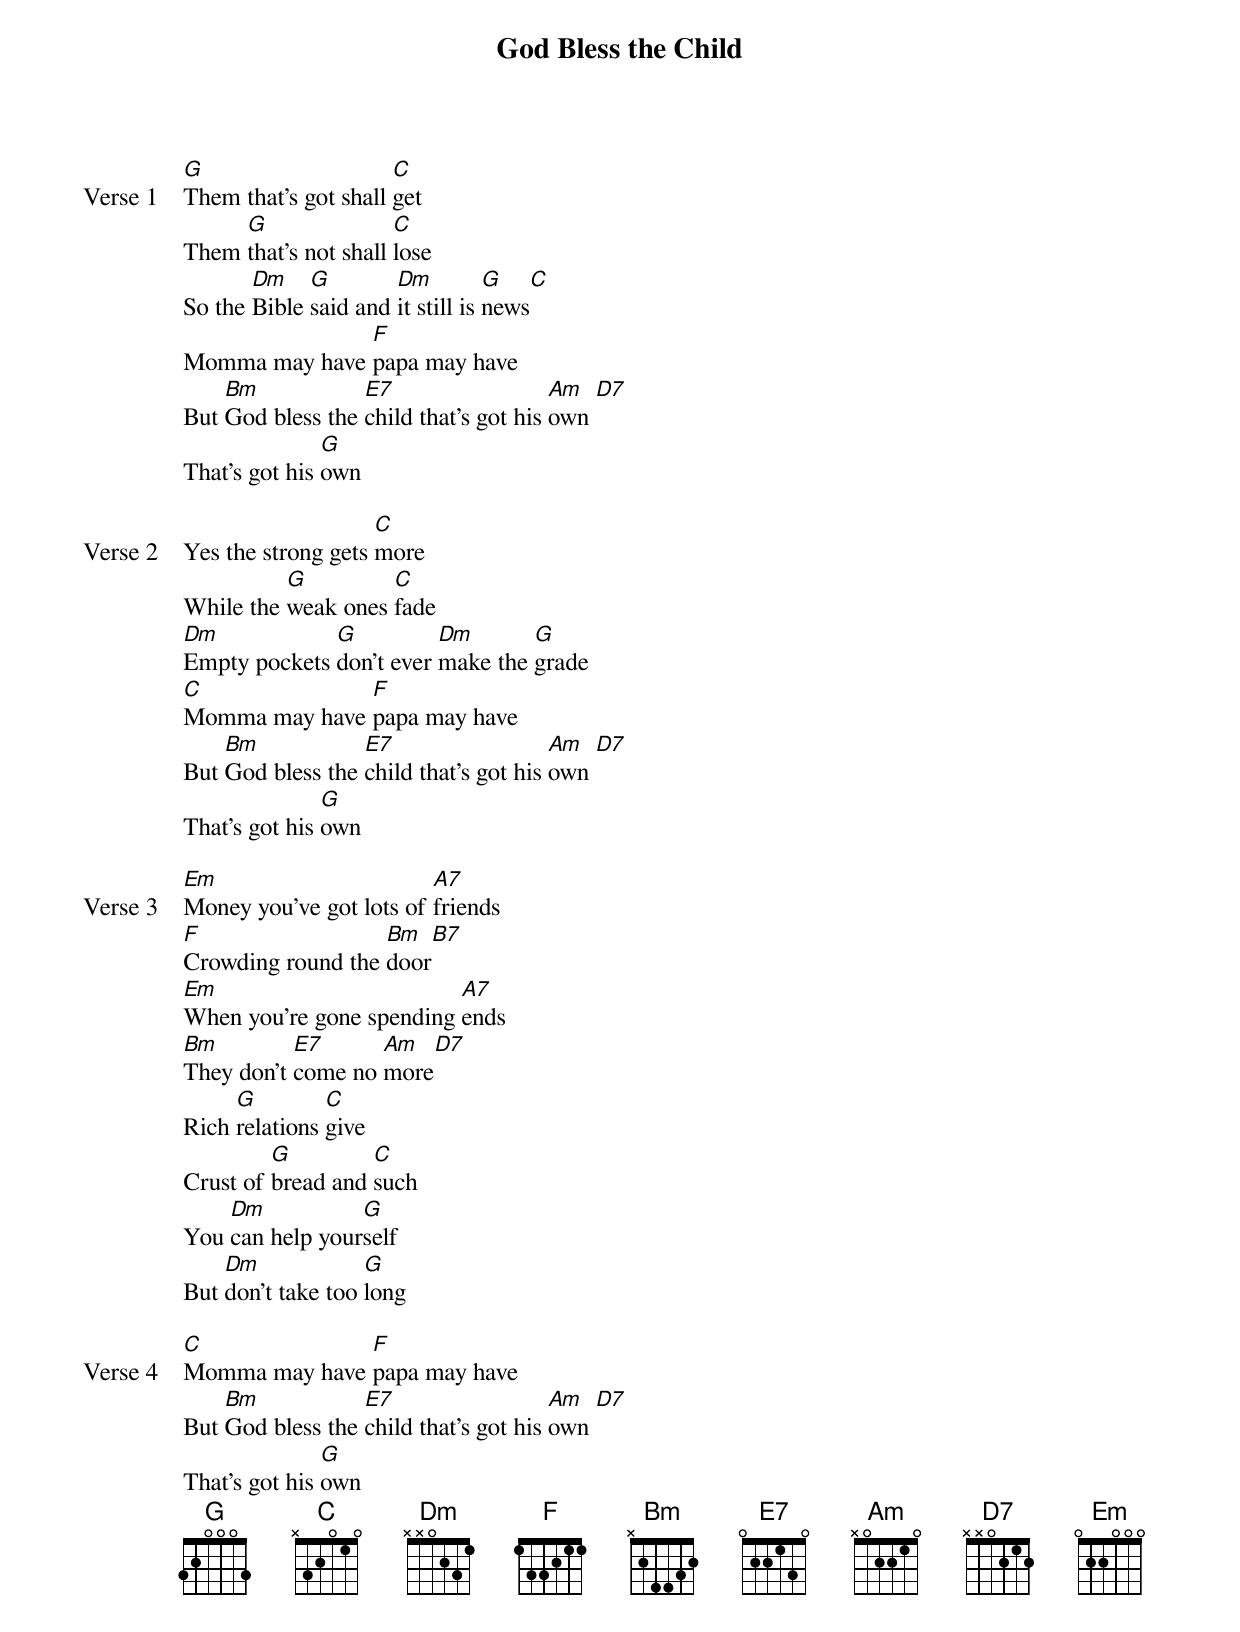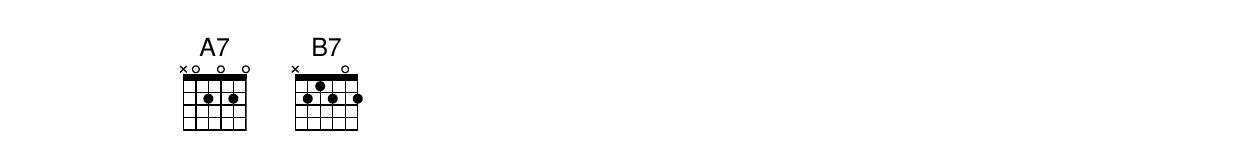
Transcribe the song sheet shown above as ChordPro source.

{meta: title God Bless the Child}
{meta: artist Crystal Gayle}
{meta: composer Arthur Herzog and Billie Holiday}
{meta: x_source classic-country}
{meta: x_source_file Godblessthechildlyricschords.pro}
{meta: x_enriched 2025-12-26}

{start_of_verse: Verse 1}
[G]Them that's got shall [C]get
Them [G]that's not shall [C]lose
So the [Dm]Bible [G]said and [Dm]it still is [G]news[C]
Momma may have [F]papa may have
But [Bm]God bless the [E7]child that's got his [Am]own [D7]
That's got his [G]own
{end_of_verse}

{start_of_verse: Verse 2}
Yes the strong gets [C]more
While the [G]weak ones [C]fade
[Dm]Empty pockets [G]don't ever [Dm]make the [G]grade
[C]Momma may have [F]papa may have
But [Bm]God bless the [E7]child that's got his [Am]own [D7]
That's got his [G]own
{end_of_verse}

{start_of_verse: Verse 3}
[Em]Money you've got lots of [A7]friends
[F]Crowding round the [Bm]door[B7]
[Em]When you're gone spending [A7]ends
[Bm]They don't [E7]come no [Am]more[D7]
Rich [G]relations [C]give
Crust of [G]bread and [C]such
You [Dm]can help your[G]self
But [Dm]don't take too [G]long
{end_of_verse}

{start_of_verse: Verse 4}
[C]Momma may have [F]papa may have
But [Bm]God bless the [E7]child that's got his [Am]own [D7]
That's got his [G]own
{end_of_verse}
